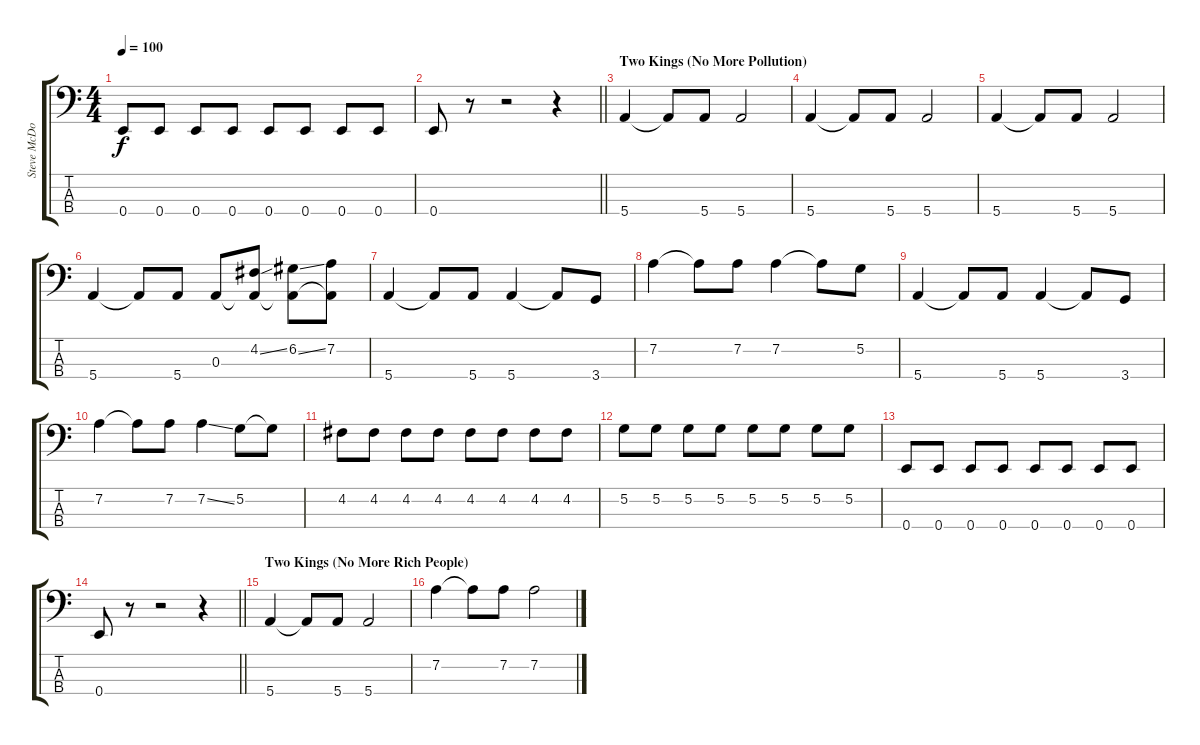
\track ("Steve McDonald (Bass)" "Steve McDo") {instrument electricbasspick}
\staff {score tabs}
\tuning (G2 D2 A1 E1) {hide}
\ts (4 4)
\tempo 100
\clef f4
\ks c
0.4.8{dy f} 0.4.8 0.4.8 0.4.8 0.4.8 0.4.8 0.4.8 0.4.8 |
\barLineRight lightlight
0.4.8 r.8 r.2 r.4 |
\section ("" "Two Kings (No More Pollution)")
5.4.4 5.4{t}.8 5.4.8 5.4.2 |
5.4.4 5.4{t}.8 5.4.8 5.4.2 |
5.4.4 5.4{t}.8 5.4.8 5.4.2 |
5.4.4 5.4{t}.8 5.4.8 0.3.8 (4.2{ss} 0.3{t}).8 (6.2{ss} 0.3{t}).8 (7.2 0.3{t}).8 |
5.4.4 5.4{t}.8 5.4.8 5.4.4 5.4{t}.8 3.4.8 |
7.2.4 7.2{t}.8 7.2.8 7.2.4 7.2{t}.8 5.2.8 |
5.4.4 5.4{t}.8 5.4.8 5.4.4 5.4{t}.8 3.4.8 |
7.2.4 7.2{t}.8 7.2.8 7.2{ss}.4 5.2.8 5.2{t}.8 |
4.2.8 4.2.8 4.2.8 4.2.8 4.2.8 4.2.8 4.2.8 4.2.8 |
5.2.8 5.2.8 5.2.8 5.2.8 5.2.8 5.2.8 5.2.8 5.2.8 |
0.4.8 0.4.8 0.4.8 0.4.8 0.4.8 0.4.8 0.4.8 0.4.8 |
\barLineRight lightlight
0.4.8 r.8 r.2 r.4 |
\section ("" "Two Kings (No More Rich People)")
5.4.4 5.4{t}.8 5.4.8 5.4.2 |
7.2.4 7.2{t}.8 7.2.8 7.2.2
